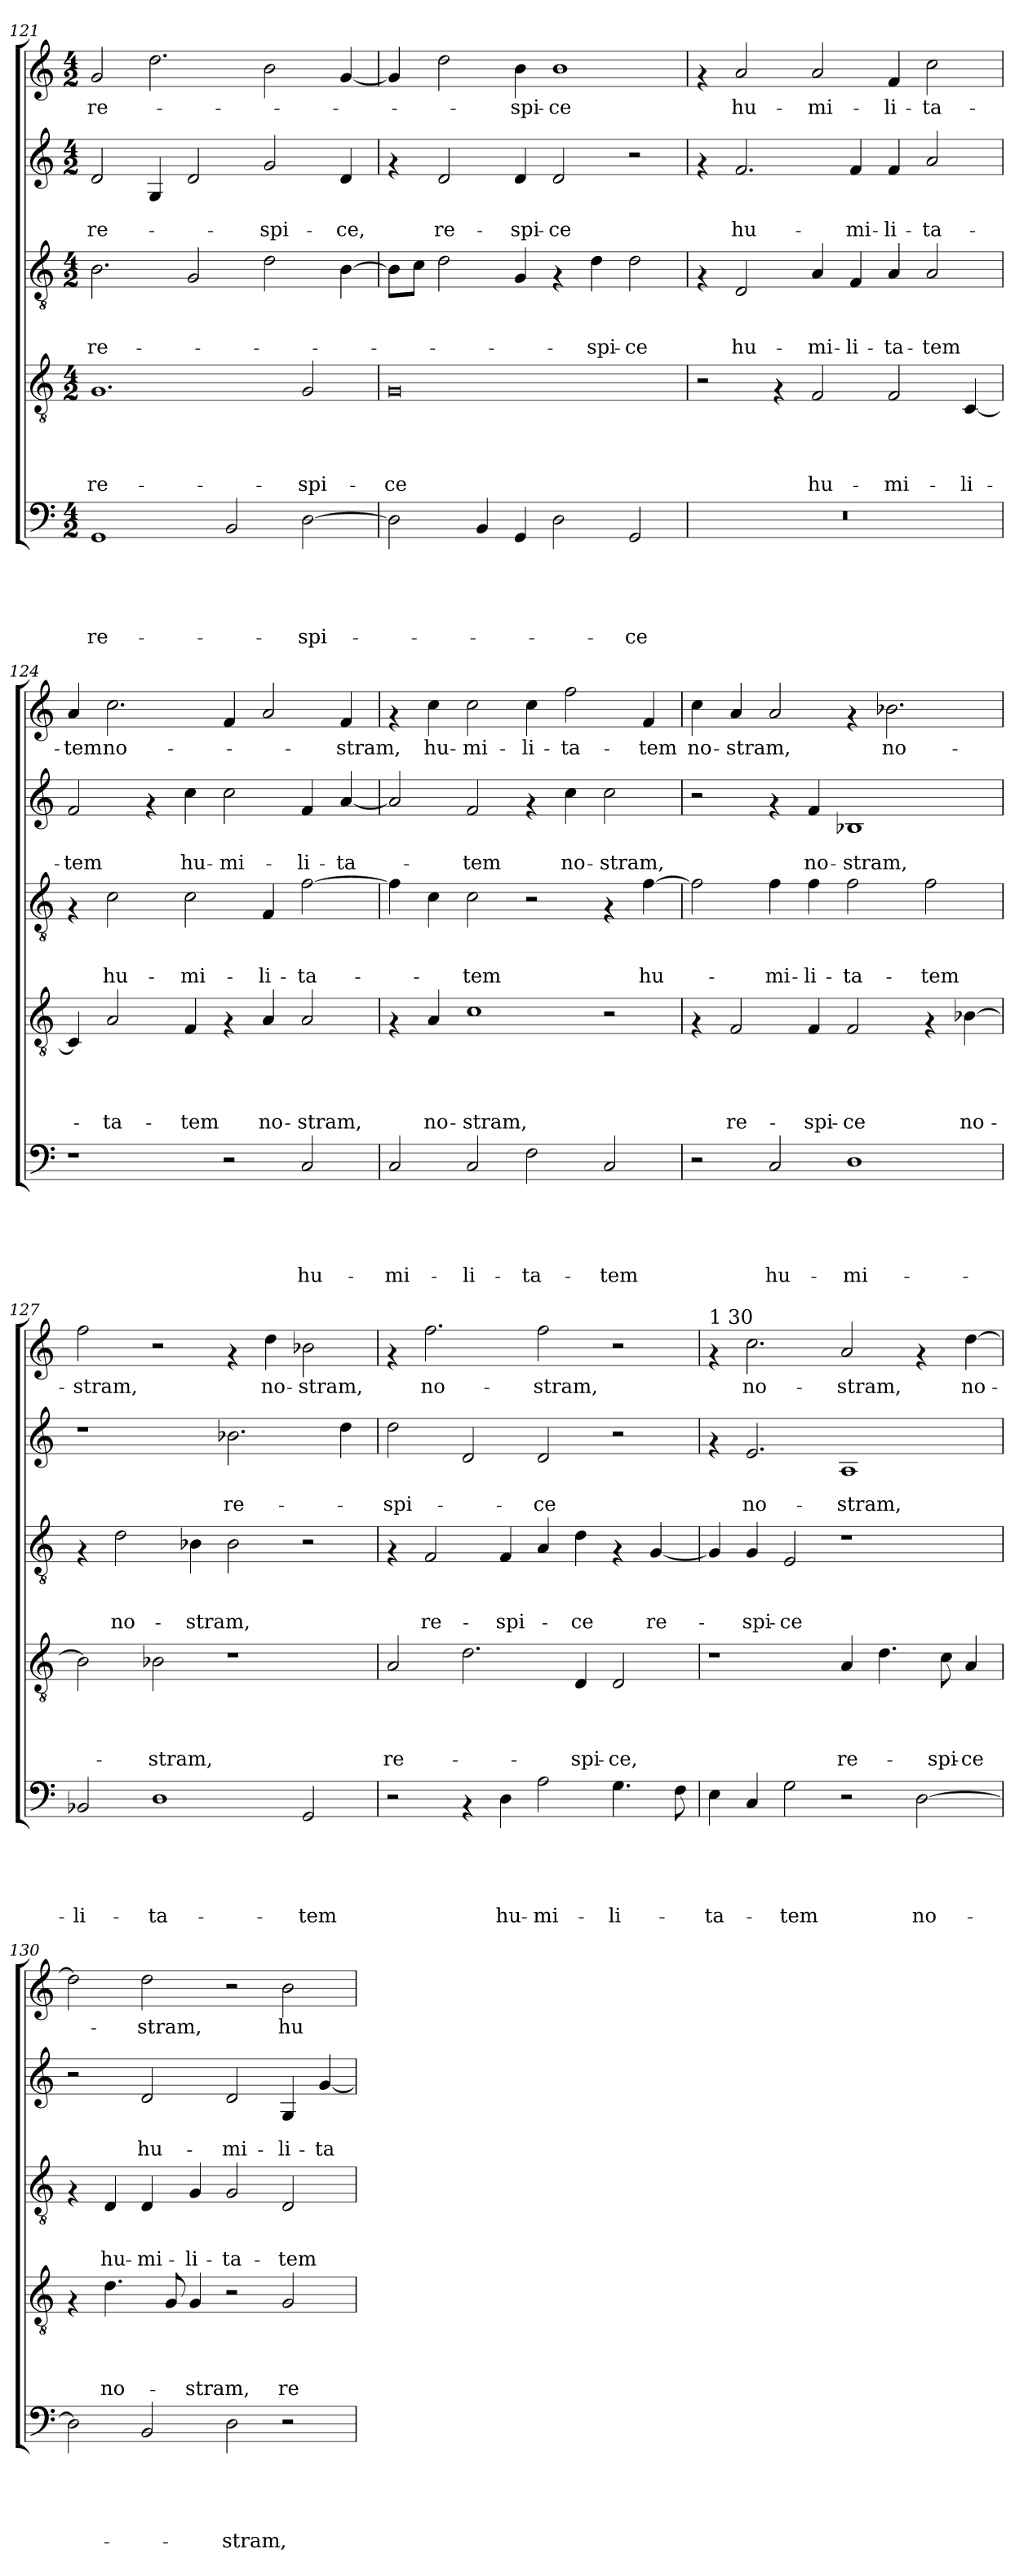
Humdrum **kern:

**kern	**text	**text	**text	**text	**text	**kern	**text	**text	**text	**text	**kern	**text	**text	**text	**kern	**text	**text	**kern	**text
*part5	*part5	*part5	*part5	*part5	*part5	*part4	*part4	*part4	*part4	*part4	*part3	*part3	*part3	*part3	*part2	*part2	*part2	*part1	*part1
*staff5	*staff5	*staff5	*staff5	*staff5	*staff5	*staff4	*staff4	*staff4	*staff4	*staff4	*staff3	*staff3	*staff3	*staff3	*staff2	*staff2	*staff2	*staff1	*staff1
*clefF4	*	*	*	*	*	*clefGv2	*	*	*	*	*clefGv2	*	*	*	*clefG2	*	*	*clefG2	*
*k[]	*	*	*	*	*	*k[]	*	*	*	*	*k[]	*	*	*	*k[]	*	*	*k[]	*
*C:	*	*	*	*	*	*C:	*	*	*	*	*C:	*	*	*	*C:	*	*	*C:	*
*M4/2	*	*	*	*	*	*M4/2	*	*	*	*	*M4/2	*	*	*	*M4/2	*	*	*M4/2	*
=121	=121	=121	=121	=121	=121	=121	=121	=121	=121	=121	=121	=121	=121	=121	=121	=121	=121	=121	=121
!	!	!	!	!	!LO:LY:b	!	!	!	!	!LO:LY:b	!	!	!	!LO:LY:b	!	!	!LO:LY:b	!	!LO:LY:b
1GG	.	.	.	.	re-	1.G	.	.	.	re-	2.B\	.	.	re-	2d/	.	re-	2g/	re-
.	.	.	.	.	.	.	.	.	.	.	.	.	.	.	4G/	.	.	2.dd\	.
.	.	.	.	.	.	.	.	.	.	.	2G/	.	.	.	2d/	.	.	.	.
2BB/	.	.	.	.	.	.	.	.	.	.	.	.	.	.	.	.	.	.	.
!	!	!	!	!	!	!	!	!	!	!	!	!	!	!	!	!	!LO:LY:b	!	!
.	.	.	.	.	.	.	.	.	.	.	2d\	.	.	.	2g/	.	-spi-	2b\	.
!	!	!	!	!	!LO:LY:b	!	!	!	!	!LO:LY:b	!	!	!	!	!	!	!	!	!
[>2D\	.	.	.	.	-spi-	2G/	.	.	.	-spi-	.	.	.	.	.	.	.	.	.
!	!	!	!	!	!	!	!	!	!	!	!	!	!	!	!	!	!LO:LY:b	!	!
.	.	.	.	.	.	.	.	.	.	.	[>4B\	.	.	.	4d/	.	-ce,	[<4g/	.
=122	=122	=122	=122	=122	=122	=122	=122	=122	=122	=122	=122	=122	=122	=122	=122	=122	=122	=122	=122
!	!	!	!	!	!	!	!	!	!	!LO:LY:b	!	!	!	!	!	!	!	!	!
2D\]	.	.	.	.	.	0G	.	.	.	-ce	8B\L]	.	.	.	4rf	.	.	4g/]	.
.	.	.	.	.	.	.	.	.	.	.	8c\J	.	.	.	.	.	.	.	.
!	!	!	!	!	!	!	!	!	!	!	!	!	!	!	!	!	!LO:LY:b	!	!
.	.	.	.	.	.	.	.	.	.	.	2d\	.	.	.	2d/	.	re-	2dd\	.
4BB/	.	.	.	.	.	.	.	.	.	.	.	.	.	.	.	.	.	.	.
!	!	!	!	!	!	!	!	!	!	!	!	!	!	!	!	!	!LO:LY:b	!	!LO:LY:b
4GG/	.	.	.	.	.	.	.	.	.	.	4G/	.	.	.	4d/	.	-spi-	4b\	-spi-
!	!	!	!	!	!	!	!	!	!	!	!	!	!	!	!	!	!LO:LY:b	!	!LO:LY:b
2D\	.	.	.	.	.	.	.	.	.	.	4rF	.	.	.	2d/	.	-ce	1b	-ce
!	!	!	!	!	!	!	!	!	!	!	!	!	!	!LO:LY:b	!	!	!	!	!
.	.	.	.	.	.	.	.	.	.	.	4d\	.	.	-spi-	.	.	.	.	.
!	!	!	!	!	!LO:LY:b	!	!	!	!	!	!	!	!	!LO:LY:b	!	!	!	!	!
2GG/	.	.	.	.	-ce	.	.	.	.	.	2d\	.	.	-ce	2r	.	.	.	.
=123	=123	=123	=123	=123	=123	=123	=123	=123	=123	=123	=123	=123	=123	=123	=123	=123	=123	=123	=123
0r	.	.	.	.	.	2r	.	.	.	.	4rF	.	.	.	4rf	.	.	4rf	.
!	!	!	!	!	!	!	!	!	!	!	!	!	!	!LO:LY:b	!	!	!LO:LY:b	!	!LO:LY:b
.	.	.	.	.	.	.	.	.	.	.	2D/	.	.	hu-	2.f/	.	hu-	2a/	hu-
.	.	.	.	.	.	4rF	.	.	.	.	.	.	.	.	.	.	.	.	.
!	!	!	!	!	!	!	!	!	!	!LO:LY:b	!	!	!	!LO:LY:b	!	!	!	!	!LO:LY:b
.	.	.	.	.	.	2F/	.	.	.	hu-	4A/	.	.	-mi-	.	.	.	2a/	-mi-
!	!	!	!	!	!	!	!	!	!	!	!	!	!	!LO:LY:b	!	!	!LO:LY:b	!	!
.	.	.	.	.	.	.	.	.	.	.	4F/	.	.	-li-	4f/	.	-mi-	.	.
!	!	!	!	!	!	!	!	!	!	!LO:LY:b	!	!	!	!LO:LY:b	!	!	!LO:LY:b	!	!LO:LY:b
.	.	.	.	.	.	2F/	.	.	.	-mi-	4A/	.	.	-ta-	4f/	.	-li-	4f/	-li-
!	!	!	!	!	!	!	!	!	!	!	!	!	!	!LO:LY:b	!	!	!LO:LY:b	!	!LO:LY:b
.	.	.	.	.	.	.	.	.	.	.	2A/	.	.	-tem	2a/	.	-ta-	2cc\	-ta-
!	!	!	!	!	!	!	!	!	!	!LO:LY:b	!	!	!	!	!	!	!	!	!
.	.	.	.	.	.	[<4C/	.	.	.	-li-	.	.	.	.	.	.	.	.	.
=124	=124	=124	=124	=124	=124	=124	=124	=124	=124	=124	=124	=124	=124	=124	=124	=124	=124	=124	=124
!	!	!	!	!	!	!	!	!	!	!	!	!	!	!	!	!	!LO:LY:b	!	!LO:LY:b
1r	.	.	.	.	.	4C/]	.	.	.	.	4rF	.	.	.	2f/	.	-tem	4a/	-tem
!	!	!	!	!	!	!	!	!	!	!LO:LY:b	!	!	!	!LO:LY:b	!	!	!	!	!LO:LY:b
.	.	.	.	.	.	2A/	.	.	.	-ta-	2c\	.	.	hu-	.	.	.	2.cc\	no-
.	.	.	.	.	.	.	.	.	.	.	.	.	.	.	4rf	.	.	.	.
!	!	!	!	!	!	!	!	!	!	!LO:LY:b	!	!	!	!LO:LY:b	!	!	!LO:LY:b	!	!
.	.	.	.	.	.	4F/	.	.	.	-tem	2c\	.	.	-mi-	4cc\	.	hu-	.	.
!	!	!	!	!	!	!	!	!	!	!	!	!	!	!	!	!	!LO:LY:b	!	!
2r	.	.	.	.	.	4rF	.	.	.	.	.	.	.	.	2cc\	.	-mi-	4f/	.
!	!	!	!	!	!	!	!	!	!	!LO:LY:b	!	!	!	!LO:LY:b	!	!	!	!	!
.	.	.	.	.	.	4A/	.	.	.	no-	4F/	.	.	-li-	.	.	.	2a/	.
!	!	!	!	!	!LO:LY:b	!	!	!	!	!LO:LY:b	!	!	!	!LO:LY:b	!	!	!LO:LY:b	!	!
2C/	.	.	.	.	hu-	2A/	.	.	.	-stram,	[>2f\	.	.	-ta-	4f/	.	-li-	.	.
!	!	!	!	!	!	!	!	!	!	!	!	!	!	!	!	!	!LO:LY:b	!	!LO:LY:b
.	.	.	.	.	.	.	.	.	.	.	.	.	.	.	[>4a/	.	-ta-	4f/	-stram,
!!LO:PB:g=z
=125	=125	=125	=125	=125	=125	=125	=125	=125	=125	=125	=125	=125	=125	=125	=125	=125	=125	=125	=125
!	!	!	!	!	!LO:LY:b	!	!	!	!	!	!	!	!	!	!	!	!	!	!
2C/	.	.	.	.	-mi-	4rF	.	.	.	.	4f\]	.	.	.	2a/]	.	.	4rf	.
!	!	!	!	!	!	!	!	!	!	!LO:LY:b	!	!	!	!	!	!	!	!	!LO:LY:b
.	.	.	.	.	.	4A/	.	.	.	no-	4c\	.	.	.	.	.	.	4cc\	hu-
!	!	!	!	!	!LO:LY:b	!	!	!	!	!LO:LY:b	!	!	!	!LO:LY:b	!	!	!LO:LY:b	!	!LO:LY:b
2C/	.	.	.	.	-li-	1c	.	.	.	-stram,	2c\	.	.	-tem	2f/	.	-tem	2cc\	-mi-
!	!	!	!	!	!LO:LY:b	!	!	!	!	!	!	!	!	!	!	!	!	!	!LO:LY:b
2F\	.	.	.	.	-ta-	.	.	.	.	.	2r	.	.	.	4rf	.	.	4cc\	-li-
!	!	!	!	!	!	!	!	!	!	!	!	!	!	!	!	!	!LO:LY:b	!	!LO:LY:b
.	.	.	.	.	.	.	.	.	.	.	.	.	.	.	4cc\	.	no-	2ff\	-ta-
!	!	!	!	!	!LO:LY:b	!	!	!	!	!	!	!	!	!	!	!	!LO:LY:b	!	!
2C/	.	.	.	.	-tem	2r	.	.	.	.	4rF	.	.	.	2cc\	.	-stram,	.	.
!	!	!	!	!	!	!	!	!	!	!	!	!	!	!LO:LY:b	!	!	!	!	!LO:LY:b
.	.	.	.	.	.	.	.	.	.	.	[>4f\	.	.	hu-	.	.	.	4f/	-tem
=126	=126	=126	=126	=126	=126	=126	=126	=126	=126	=126	=126	=126	=126	=126	=126	=126	=126	=126	=126
!	!	!	!	!	!	!	!	!	!	!	!	!	!	!	!	!	!	!	!LO:LY:b
2r	.	.	.	.	.	4rF	.	.	.	.	2f\]	.	.	.	2r	.	.	4cc\	no-
!	!	!	!	!	!	!	!	!	!	!LO:LY:b	!	!	!	!	!	!	!	!	!LO:LY:b
.	.	.	.	.	.	2F/	.	.	.	re-	.	.	.	.	.	.	.	4a/	-stram,
!	!	!	!	!	!LO:LY:b	!	!	!	!	!	!	!	!	!LO:LY:b	!	!	!	!	!
2C/	.	.	.	.	hu-	.	.	.	.	.	4f\	.	.	-mi-	4rf	.	.	2a/	.
!	!	!	!	!	!	!	!	!	!	!LO:LY:b	!	!	!	!LO:LY:b	!	!	!LO:LY:b	!	!
.	.	.	.	.	.	4F/	.	.	.	-spi-	4f\	.	.	-li-	4f/	.	no-	.	.
!	!	!	!	!	!LO:LY:b	!	!	!	!	!LO:LY:b	!	!	!	!LO:LY:b	!	!	!LO:LY:b	!	!
1D	.	.	.	.	-mi-	2F/	.	.	.	-ce	2f\	.	.	-ta-	1B-X	.	-stram,	4rf	.
!	!	!	!	!	!	!	!	!	!	!	!	!	!	!	!	!	!	!	!LO:LY:b
.	.	.	.	.	.	.	.	.	.	.	.	.	.	.	.	.	.	2.b-X\	no-
!	!	!	!	!	!	!	!	!	!	!	!	!	!	!LO:LY:b	!	!	!	!	!
.	.	.	.	.	.	4rF	.	.	.	.	2f\	.	.	-tem	.	.	.	.	.
!	!	!	!	!	!	!	!	!	!	!LO:LY:b	!	!	!	!	!	!	!	!	!
.	.	.	.	.	.	[>4B-X\	.	.	.	no-	.	.	.	.	.	.	.	.	.
=127	=127	=127	=127	=127	=127	=127	=127	=127	=127	=127	=127	=127	=127	=127	=127	=127	=127	=127	=127
!	!	!	!	!	!LO:LY:b	!	!	!	!	!	!	!	!	!	!	!	!	!	!LO:LY:b
2BB-X/	.	.	.	.	-li-	2B-\]	.	.	.	.	4rF	.	.	.	1r	.	.	2ff\	-stram,
!	!	!	!	!	!	!	!	!	!	!	!	!	!	!LO:LY:b	!	!	!	!	!
.	.	.	.	.	.	.	.	.	.	.	2d\	.	.	no-	.	.	.	.	.
!	!	!	!	!	!LO:LY:b	!	!	!	!	!LO:LY:b	!	!	!	!	!	!	!	!	!
1D	.	.	.	.	-ta-	2B-X\	.	.	.	-stram,	.	.	.	.	.	.	.	2r	.
!	!	!	!	!	!	!	!	!	!	!	!	!	!	!LO:LY:b	!	!	!	!	!
.	.	.	.	.	.	.	.	.	.	.	4B-X\	.	.	-stram,	.	.	.	.	.
!	!	!	!	!	!	!	!	!	!	!	!	!	!	!	!	!	!LO:LY:b	!	!
.	.	.	.	.	.	1r	.	.	.	.	2B-\	.	.	.	2.b-X\	.	re-	4rf	.
!	!	!	!	!	!	!	!	!	!	!	!	!	!	!	!	!	!	!	!LO:LY:b
.	.	.	.	.	.	.	.	.	.	.	.	.	.	.	.	.	.	4dd\	no-
!	!	!	!	!	!LO:LY:b	!	!	!	!	!	!	!	!	!	!	!	!	!	!LO:LY:b
2GG/	.	.	.	.	-tem	.	.	.	.	.	2r	.	.	.	.	.	.	2b-X\	-stram,
.	.	.	.	.	.	.	.	.	.	.	.	.	.	.	4dd\	.	.	.	.
=128	=128	=128	=128	=128	=128	=128	=128	=128	=128	=128	=128	=128	=128	=128	=128	=128	=128	=128	=128
!	!	!	!	!	!	!	!	!	!	!LO:LY:b	!	!	!	!	!	!	!LO:LY:b	!	!
2r	.	.	.	.	.	2A/	.	.	.	re-	4rF	.	.	.	2dd\	.	-spi-	4rf	.
!	!	!	!	!	!	!	!	!	!	!	!	!	!	!LO:LY:b	!	!	!	!	!LO:LY:b
.	.	.	.	.	.	.	.	.	.	.	2F/	.	.	re-	.	.	.	2.ff\	no-
4rAA	.	.	.	.	.	2.d\	.	.	.	.	.	.	.	.	2d/	.	.	.	.
!	!	!	!	!	!LO:LY:b	!	!	!	!	!	!	!	!	!LO:LY:b	!	!	!	!	!
4D\	.	.	.	.	hu-	.	.	.	.	.	4F/	.	.	-spi-	.	.	.	.	.
!	!	!	!	!	!LO:LY:b	!	!	!	!	!	!	!	!	!	!	!	!LO:LY:b	!	!LO:LY:b
2A\	.	.	.	.	-mi-	.	.	.	.	.	4A/	.	.	.	2d/	.	-ce	2ff\	-stram,
!	!	!	!	!	!	!	!	!	!	!LO:LY:b	!	!	!	!LO:LY:b	!	!	!	!	!
.	.	.	.	.	.	4D/	.	.	.	-spi-	4d\	.	.	-ce	.	.	.	.	.
!	!	!	!	!	!LO:LY:b	!	!	!	!	!LO:LY:b	!	!	!	!	!	!	!	!	!
4.G\	.	.	.	.	-li-	2D/	.	.	.	-ce,	4rF	.	.	.	2r	.	.	2r	.
!	!	!	!	!	!	!	!	!	!	!	!	!	!	!LO:LY:b	!	!	!	!	!
.	.	.	.	.	.	.	.	.	.	.	[<4G/	.	.	re-	.	.	.	.	.
8F\	.	.	.	.	.	.	.	.	.	.	.	.	.	.	.	.	.	.	.
!!LO:LB:g=z
=129	=129	=129	=129	=129	=129	=129	=129	=129	=129	=129	=129	=129	=129	=129	=129	=129	=129	=129	=129
!	!	!	!	!	!	!	!	!	!	!	!	!	!	!	!	!	!	!LO:TX:a:t=1 30	!
!	!	!	!	!	!LO:LY:b	!	!	!	!	!	!	!	!	!	!	!	!	!	!
4E\	.	.	.	.	-ta-	1r	.	.	.	.	4G/]	.	.	.	4rf	.	.	4rf	.
!	!	!	!	!	!	!	!	!	!	!	!	!	!	!LO:LY:b	!	!	!LO:LY:b	!	!LO:LY:b
4C/	.	.	.	.	.	.	.	.	.	.	4G/	.	.	-spi-	2.e/	.	no-	2.cc\	no-
!	!	!	!	!	!LO:LY:b	!	!	!	!	!	!	!	!	!LO:LY:b	!	!	!	!	!
2G\	.	.	.	.	-tem	.	.	.	.	.	2E/	.	.	-ce	.	.	.	.	.
!	!	!	!	!	!	!	!	!	!	!LO:LY:b	!	!	!	!	!	!	!LO:LY:b	!	!LO:LY:b
2r	.	.	.	.	.	4A/	.	.	.	re-	1r	.	.	.	1A	.	-stram,	2a/	-stram,
.	.	.	.	.	.	4.d\	.	.	.	.	.	.	.	.	.	.	.	.	.
!	!	!	!	!	!LO:LY:b	!	!	!	!	!	!	!	!	!	!	!	!	!	!
[>2D\	.	.	.	.	no-	.	.	.	.	.	.	.	.	.	.	.	.	4rf	.
!	!	!	!	!	!	!	!	!	!	!LO:LY:b	!	!	!	!	!	!	!	!	!
.	.	.	.	.	.	8c\	.	.	.	-spi-	.	.	.	.	.	.	.	.	.
!	!	!	!	!	!	!	!	!	!	!LO:LY:b	!	!	!	!	!	!	!	!	!LO:LY:b
.	.	.	.	.	.	4A/	.	.	.	-ce	.	.	.	.	.	.	.	[>4dd\	no-
=130	=130	=130	=130	=130	=130	=130	=130	=130	=130	=130	=130	=130	=130	=130	=130	=130	=130	=130	=130
2D\]	.	.	.	.	.	4rF	.	.	.	.	4rF	.	.	.	2r	.	.	2dd\]	.
!	!	!	!	!	!	!	!	!	!	!LO:LY:b	!	!	!	!LO:LY:b	!	!	!	!	!
.	.	.	.	.	.	4.d\	.	.	.	no-	4D/	.	.	hu-	.	.	.	.	.
!	!	!	!	!	!	!	!	!	!	!	!	!	!	!LO:LY:b	!	!	!LO:LY:b	!	!LO:LY:b
2BB/	.	.	.	.	.	.	.	.	.	.	4D/	.	.	-mi-	2d/	.	hu-	2dd\	-stram,
.	.	.	.	.	.	8G/	.	.	.	.	.	.	.	.	.	.	.	.	.
!	!	!	!	!	!	!	!	!	!	!LO:LY:b	!	!	!	!LO:LY:b	!	!	!	!	!
.	.	.	.	.	.	4G/	.	.	.	-stram,	4G/	.	.	-li-	.	.	.	.	.
!	!	!	!	!	!LO:LY:b	!	!	!	!	!	!	!	!	!LO:LY:b	!	!	!LO:LY:b	!	!
2D\	.	.	.	.	-stram,	2r	.	.	.	.	2G/	.	.	-ta-	2d/	.	-mi-	2r	.
!	!	!	!	!	!	!	!	!	!	!LO:LY:b	!	!	!	!LO:LY:b	!	!	!LO:LY:b	!	!LO:LY:b
2r	.	.	.	.	.	2G/	.	.	.	re-	2D/	.	.	-tem	4G/	.	-li-	2b\	hu-
!	!	!	!	!	!	!	!	!	!	!	!	!	!	!	!	!	!LO:LY:b	!	!
.	.	.	.	.	.	.	.	.	.	.	.	.	.	.	[<4g/	.	-ta-	.	.
=	=	=	=	=	=	=	=	=	=	=	=	=	=	=	=	=	=	=	=
*-	*-	*-	*-	*-	*-	*-	*-	*-	*-	*-	*-	*-	*-	*-	*-	*-	*-	*-	*-
